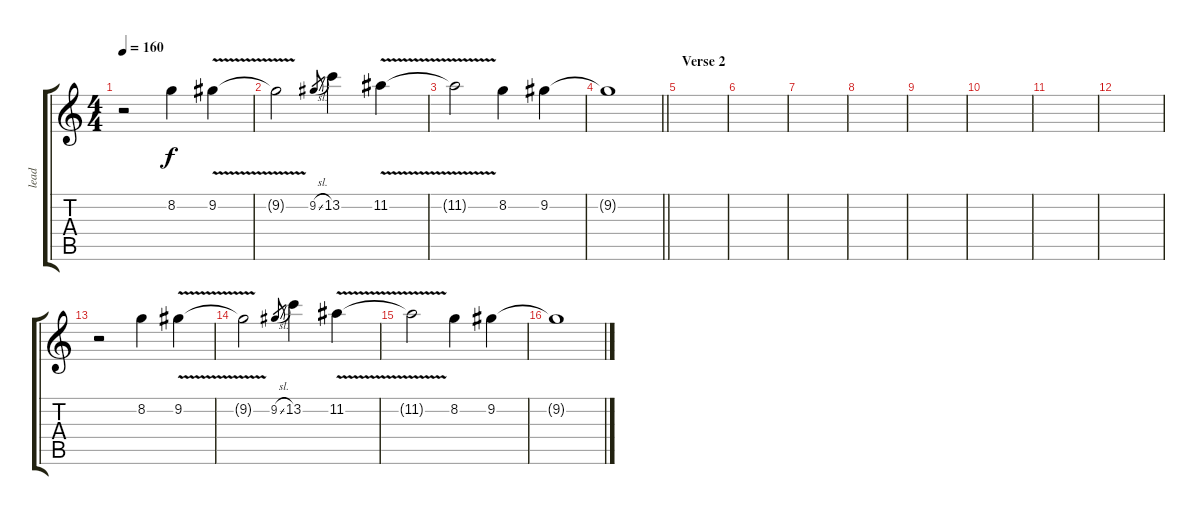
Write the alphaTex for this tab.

\track ("lead" "lead") {instrument overdrivenguitar}
\staff {score tabs}
\tuning (E4 B3 G3 D3 A2 E2) {hide}
\ts (4 4)
\tempo 160
\clef g2
\ks c
r.2{dy f volume 16} 8.2.4 9.2{v}.4 |
9.2{t}.2 9.2{sl}.8{gr} 13.2.4 11.2{v}.4 |
11.2{t}.2 8.2.4 9.2.4 |
\barLineRight lightlight
9.2{t}.1 |
\section ("" "Verse 2")
|
|
|
|
|
|
|
|
r.2 8.2.4 9.2{v}.4 |
9.2{t}.2 9.2{sl}.8{gr} 13.2.4 11.2{v}.4 |
11.2{t}.2 8.2.4 9.2.4 |
9.2{t}.1
